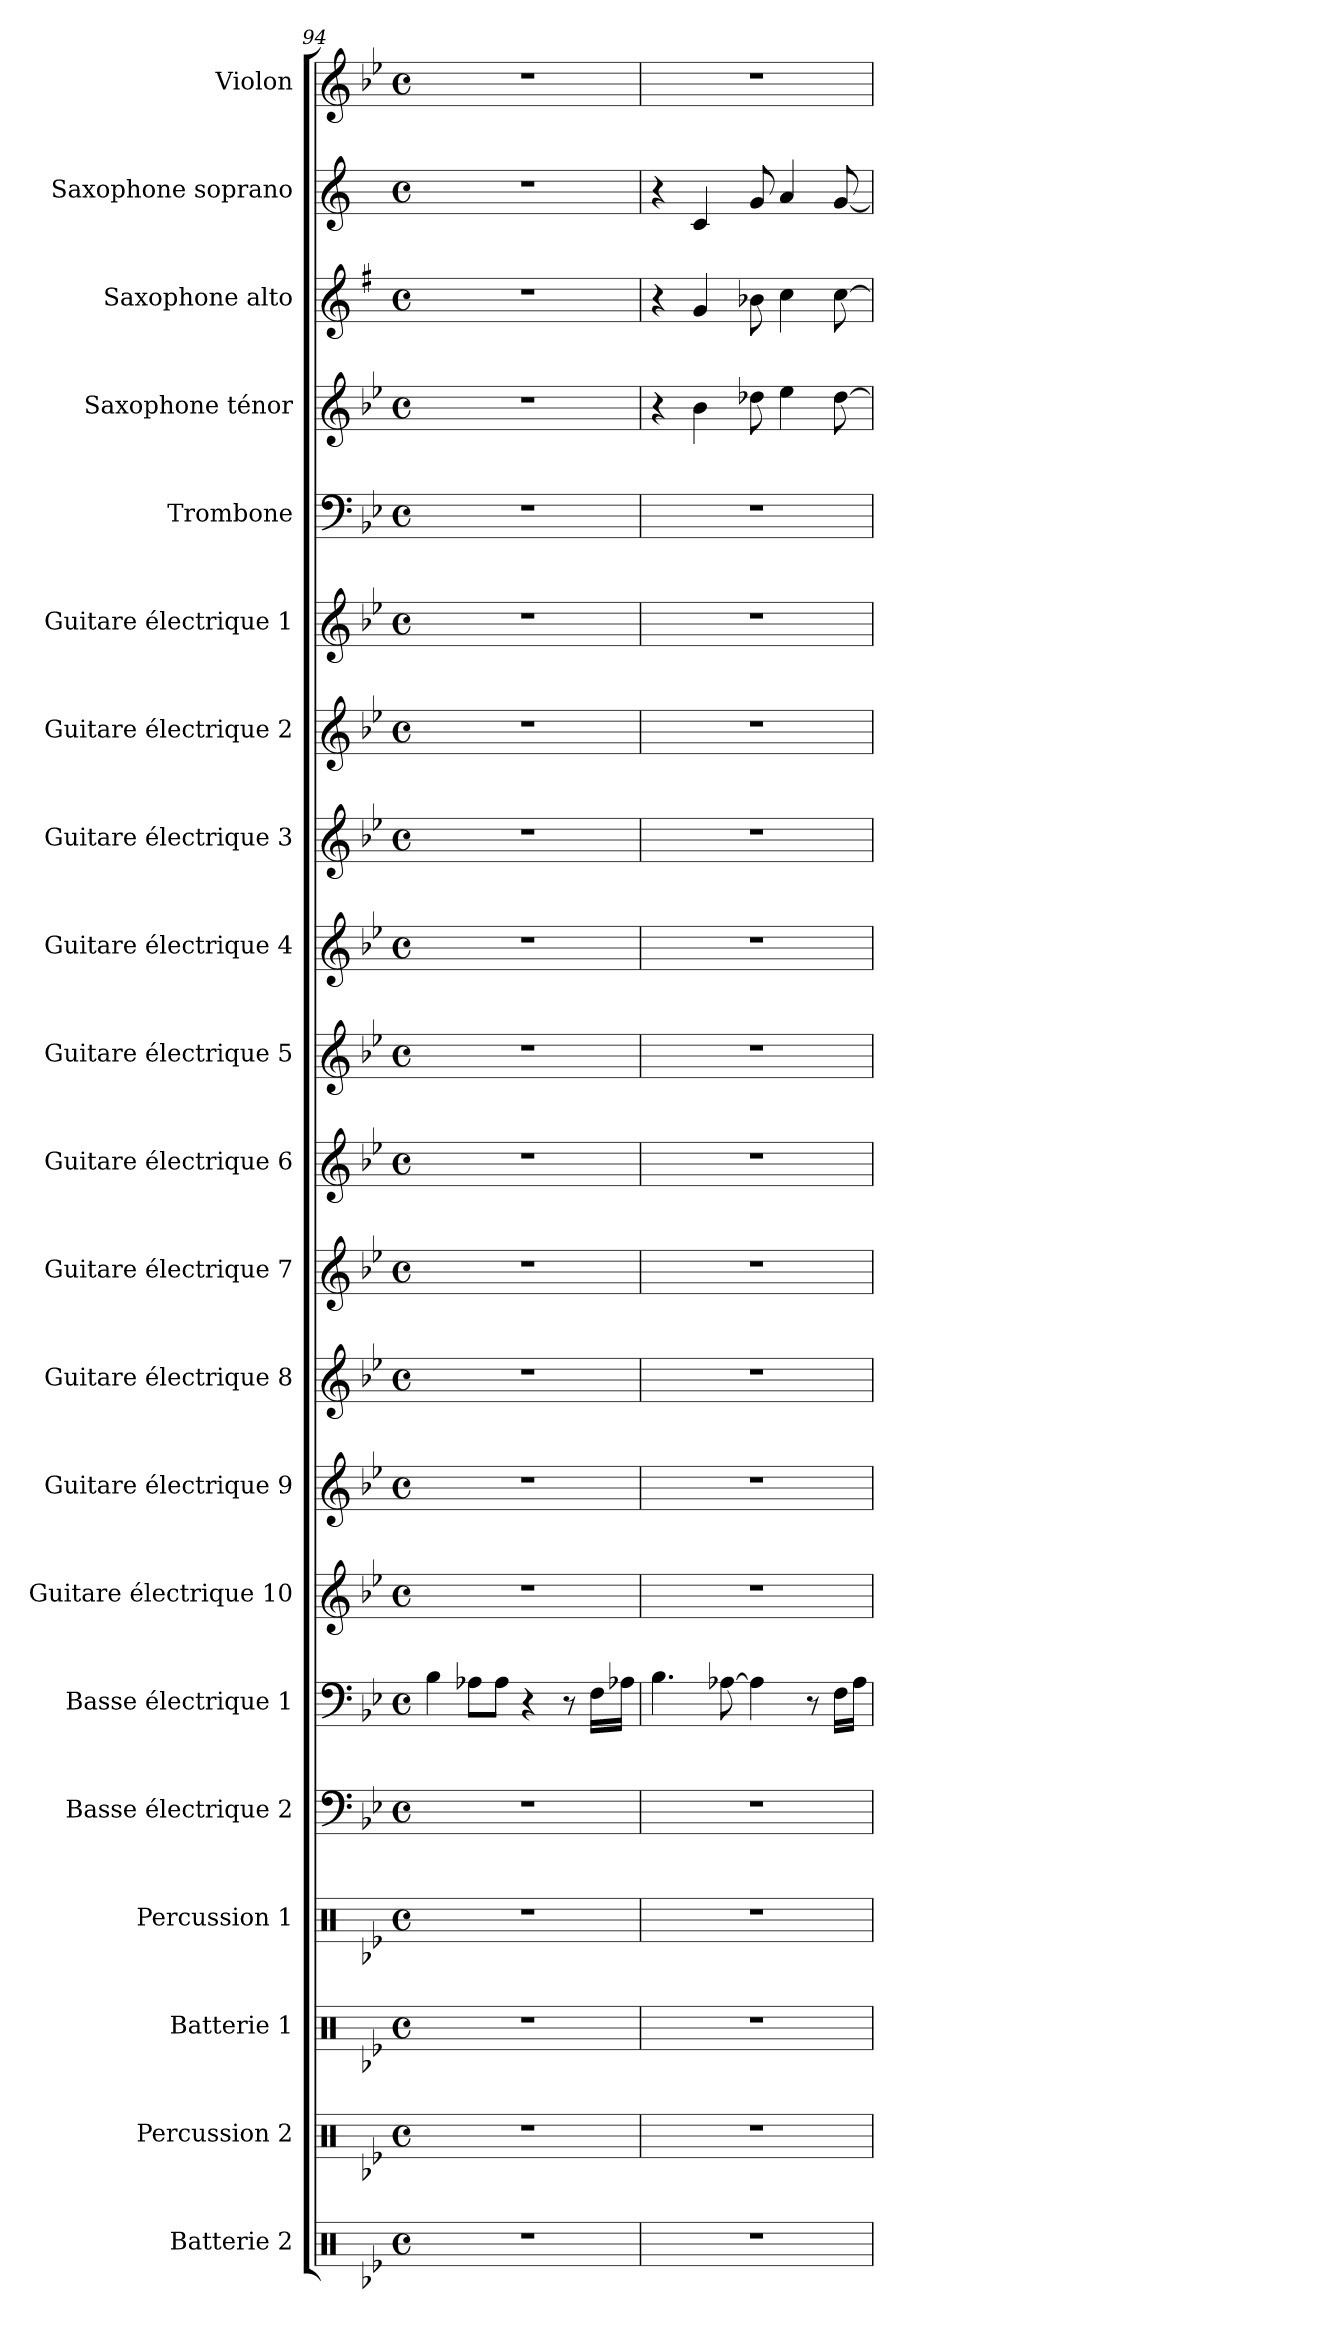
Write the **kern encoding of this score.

**kern	**kern	**kern	**kern	**kern	**kern	**kern	**kern	**kern	**kern	**kern	**kern	**kern	**kern	**kern	**kern	**kern	**kern	**kern	**kern	**kern
*part21	*part20	*part19	*part18	*part17	*part16	*part15	*part14	*part13	*part12	*part11	*part10	*part9	*part8	*part7	*part6	*part5	*part4	*part3	*part2	*part1
*staff21	*staff20	*staff19	*staff18	*staff17	*staff16	*staff15	*staff14	*staff13	*staff12	*staff11	*staff10	*staff9	*staff8	*staff7	*staff6	*staff5	*staff4	*staff3	*staff2	*staff1
*I"Batterie 2	*I"Percussion 2	*I"Batterie 1	*I"Percussion 1	*I"Basse électrique 2	*I"Basse électrique 1	*I"Guitare électrique 10	*I"Guitare électrique 9	*I"Guitare électrique 8	*I"Guitare électrique 7	*I"Guitare électrique 6	*I"Guitare électrique 5	*I"Guitare électrique 4	*I"Guitare électrique 3	*I"Guitare électrique 2	*I"Guitare électrique 1	*I"Trombone	*I"Saxophone ténor	*I"Saxophone alto	*I"Saxophone soprano	*I"Violon
*I'Batt. 2	*I'Perc. 2	*I'Batt. 1	*I'Perc. 1	*I'B.ƒ. 2	*I'B.ƒ. 1	*I'Gtr.ƒ. 10	*I'Gtr.ƒ. 9	*I'Gtr.ƒ. 8	*I'Gtr.ƒ. 7	*I'Gtr.ƒ. 6	*I'Gtr.ƒ. 5	*I'Gtr.ƒ. 4	*I'Gtr.ƒ. 3	*I'Gtr.ƒ. 2	*I'Gtr.ƒ. 1	*I'Tbn.	*I'Sx. T.	*I'Sx. A.	*I'Sx. S.	*I'Vln.
*clefX	*clefX	*clefX	*clefX	*clefF4	*clefF4	*clefG2	*clefG2	*clefG2	*clefG2	*clefG2	*clefG2	*clefG2	*clefG2	*clefG2	*clefG2	*clefF4	*clefG2	*clefG2	*clefG2	*clefG2
*	*	*	*	*ITrd7c12	*ITrd7c12	*ITrd7c12	*ITrd7c12	*ITrd7c12	*ITrd7c12	*ITrd7c12	*ITrd7c12	*ITrd7c12	*ITrd7c12	*ITrd7c12	*ITrd7c12	*	*ITrd8c14	*ITrd5c9	*ITrd1c2	*
*k[b-e-]	*k[b-e-]	*k[b-e-]	*k[b-e-]	*k[b-e-]	*k[b-e-]	*k[b-e-]	*k[b-e-]	*k[b-e-]	*k[b-e-]	*k[b-e-]	*k[b-e-]	*k[b-e-]	*k[b-e-]	*k[b-e-]	*k[b-e-]	*k[b-e-]	*k[b-e-]	*k[b-e-]	*k[b-e-]	*k[b-e-]
*B-:	*B-:	*B-:	*B-:	*B-:	*B-:	*B-:	*B-:	*B-:	*B-:	*B-:	*B-:	*B-:	*B-:	*B-:	*B-:	*B-:	*B-:	*B-:	*B-:	*B-:
*M4/4	*M4/4	*M4/4	*M4/4	*M4/4	*M4/4	*M4/4	*M4/4	*M4/4	*M4/4	*M4/4	*M4/4	*M4/4	*M4/4	*M4/4	*M4/4	*M4/4	*M4/4	*M4/4	*M4/4	*M4/4
*met(c)	*met(c)	*met(c)	*met(c)	*met(c)	*met(c)	*met(c)	*met(c)	*met(c)	*met(c)	*met(c)	*met(c)	*met(c)	*met(c)	*met(c)	*met(c)	*met(c)	*met(c)	*met(c)	*met(c)	*met(c)
=94	=94	=94	=94	=94	=94	=94	=94	=94	=94	=94	=94	=94	=94	=94	=94	=94	=94	=94	=94	=94
1r	1r	1r	1r	1r	4BB-\	1r	1r	1r	1r	1r	1r	1r	1r	1r	1r	1r	1r	1r	1r	1r
.	.	.	.	.	8AA-X\L	.	.	.	.	.	.	.	.	.	.	.	.	.	.	.
.	.	.	.	.	8AA-\J	.	.	.	.	.	.	.	.	.	.	.	.	.	.	.
.	.	.	.	.	4r	.	.	.	.	.	.	.	.	.	.	.	.	.	.	.
.	.	.	.	.	8r	.	.	.	.	.	.	.	.	.	.	.	.	.	.	.
.	.	.	.	.	16FF\LL	.	.	.	.	.	.	.	.	.	.	.	.	.	.	.
.	.	.	.	.	16AA-X\JJ	.	.	.	.	.	.	.	.	.	.	.	.	.	.	.
=95	=95	=95	=95	=95	=95	=95	=95	=95	=95	=95	=95	=95	=95	=95	=95	=95	=95	=95	=95	=95
1r	1r	1r	1r	1r	4.BB-\	1r	1r	1r	1r	1r	1r	1r	1r	1r	1r	1r	4r	4r	4r	1r
.	.	.	.	.	.	.	.	.	.	.	.	.	.	.	.	.	4B-\	4B-/	4B-/	.
.	.	.	.	.	[8AA-X\	.	.	.	.	.	.	.	.	.	.	.	.	.	.	.
.	.	.	.	.	4AA-\]	.	.	.	.	.	.	.	.	.	.	.	8d-X\	8d-X\	8f/	.
.	.	.	.	.	.	.	.	.	.	.	.	.	.	.	.	.	4e-\	4e-\	4g/	.
.	.	.	.	.	8r	.	.	.	.	.	.	.	.	.	.	.	.	.	.	.
.	.	.	.	.	16FF\LL	.	.	.	.	.	.	.	.	.	.	.	[8d-\	[8e-\	[8f/	.
.	.	.	.	.	16AA-\JJ	.	.	.	.	.	.	.	.	.	.	.	.	.	.	.
=	=	=	=	=	=	=	=	=	=	=	=	=	=	=	=	=	=	=	=	=
*-	*-	*-	*-	*-	*-	*-	*-	*-	*-	*-	*-	*-	*-	*-	*-	*-	*-	*-	*-	*-
